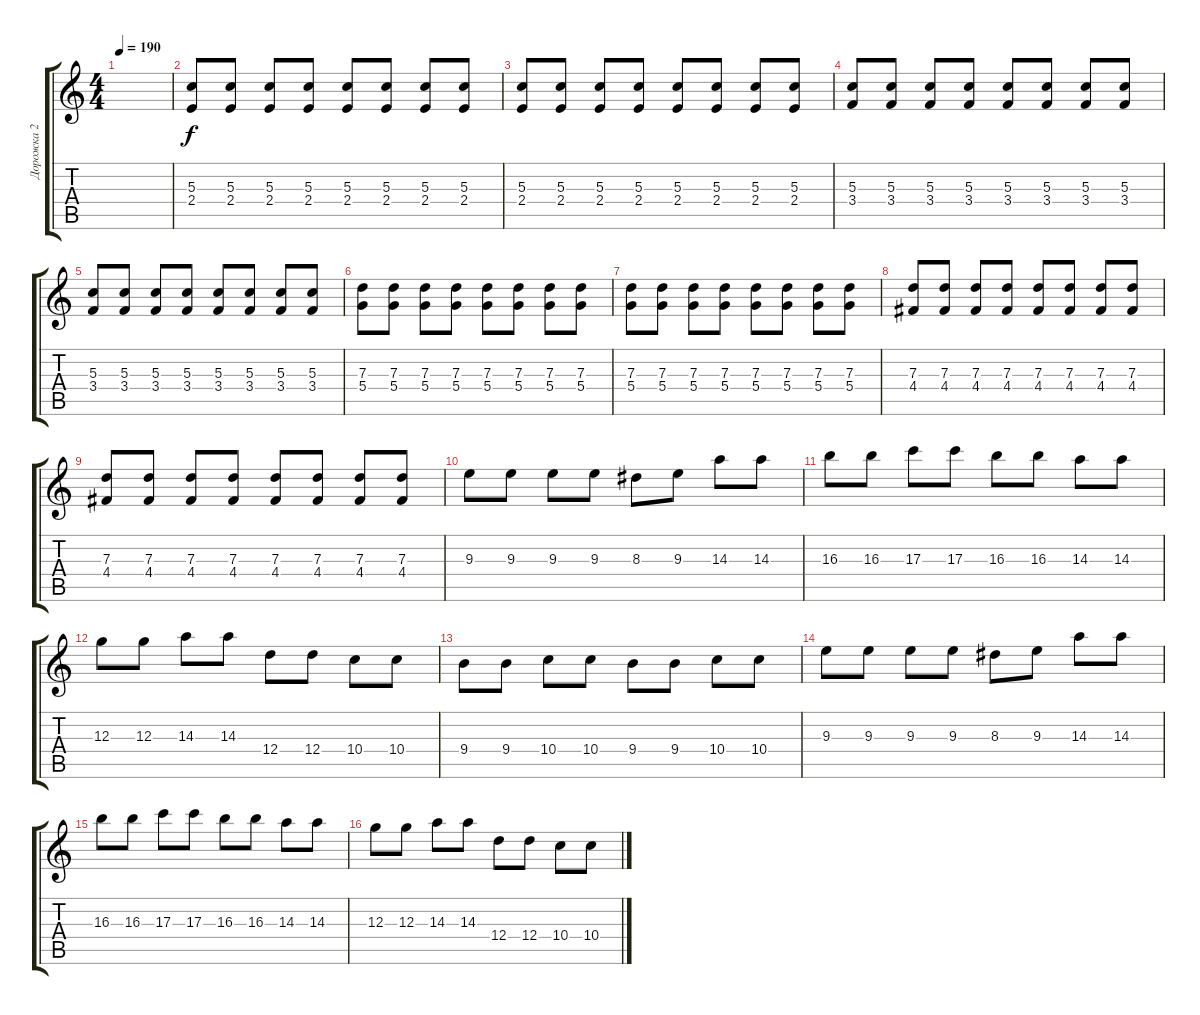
\track ("Дорожка 2" "Дорожка 2") {instrument overdrivenguitar}
\staff {score tabs}
\tuning (E4 B3 G3 D3 A2 E2) {hide}
\ts (4 4)
\tempo 190
\clef g2
\ks c
|
(5.3 2.4).8 (5.3 2.4).8 (5.3 2.4).8 (5.3 2.4).8 (5.3 2.4).8 (5.3 2.4).8 (5.3 2.4).8 (5.3 2.4).8 |
(5.3 2.4).8 (5.3 2.4).8 (5.3 2.4).8 (5.3 2.4).8 (5.3 2.4).8 (5.3 2.4).8 (5.3 2.4).8 (5.3 2.4).8 |
(5.3 3.4).8 (5.3 3.4).8 (5.3 3.4).8 (5.3 3.4).8 (5.3 3.4).8 (5.3 3.4).8 (5.3 3.4).8 (5.3 3.4).8 |
(5.3 3.4).8 (5.3 3.4).8 (5.3 3.4).8 (5.3 3.4).8 (5.3 3.4).8 (5.3 3.4).8 (5.3 3.4).8 (5.3 3.4).8 |
(7.3 5.4).8 (7.3 5.4).8 (7.3 5.4).8 (7.3 5.4).8 (7.3 5.4).8 (7.3 5.4).8 (7.3 5.4).8 (7.3 5.4).8 |
(7.3 5.4).8 (7.3 5.4).8 (7.3 5.4).8 (7.3 5.4).8 (7.3 5.4).8 (7.3 5.4).8 (7.3 5.4).8 (7.3 5.4).8 |
(7.3 4.4).8 (7.3 4.4).8 (7.3 4.4).8 (7.3 4.4).8 (7.3 4.4).8 (7.3 4.4).8 (7.3 4.4).8 (7.3 4.4).8 |
(7.3 4.4).8 (7.3 4.4).8 (7.3 4.4).8 (7.3 4.4).8 (7.3 4.4).8 (7.3 4.4).8 (7.3 4.4).8 (7.3 4.4).8 |
9.3.8 9.3.8 9.3.8 9.3.8 8.3.8 9.3.8 14.3.8 14.3.8 |
16.3.8 16.3.8 17.3.8 17.3.8 16.3.8 16.3.8 14.3.8 14.3.8 |
12.3.8 12.3.8 14.3.8 14.3.8 12.4.8 12.4.8 10.4.8 10.4.8 |
9.4.8 9.4.8 10.4.8 10.4.8 9.4.8 9.4.8 10.4.8 10.4.8 |
9.3.8 9.3.8 9.3.8 9.3.8 8.3.8 9.3.8 14.3.8 14.3.8 |
16.3.8 16.3.8 17.3.8 17.3.8 16.3.8 16.3.8 14.3.8 14.3.8 |
12.3.8 12.3.8 14.3.8 14.3.8 12.4.8 12.4.8 10.4.8 10.4.8
